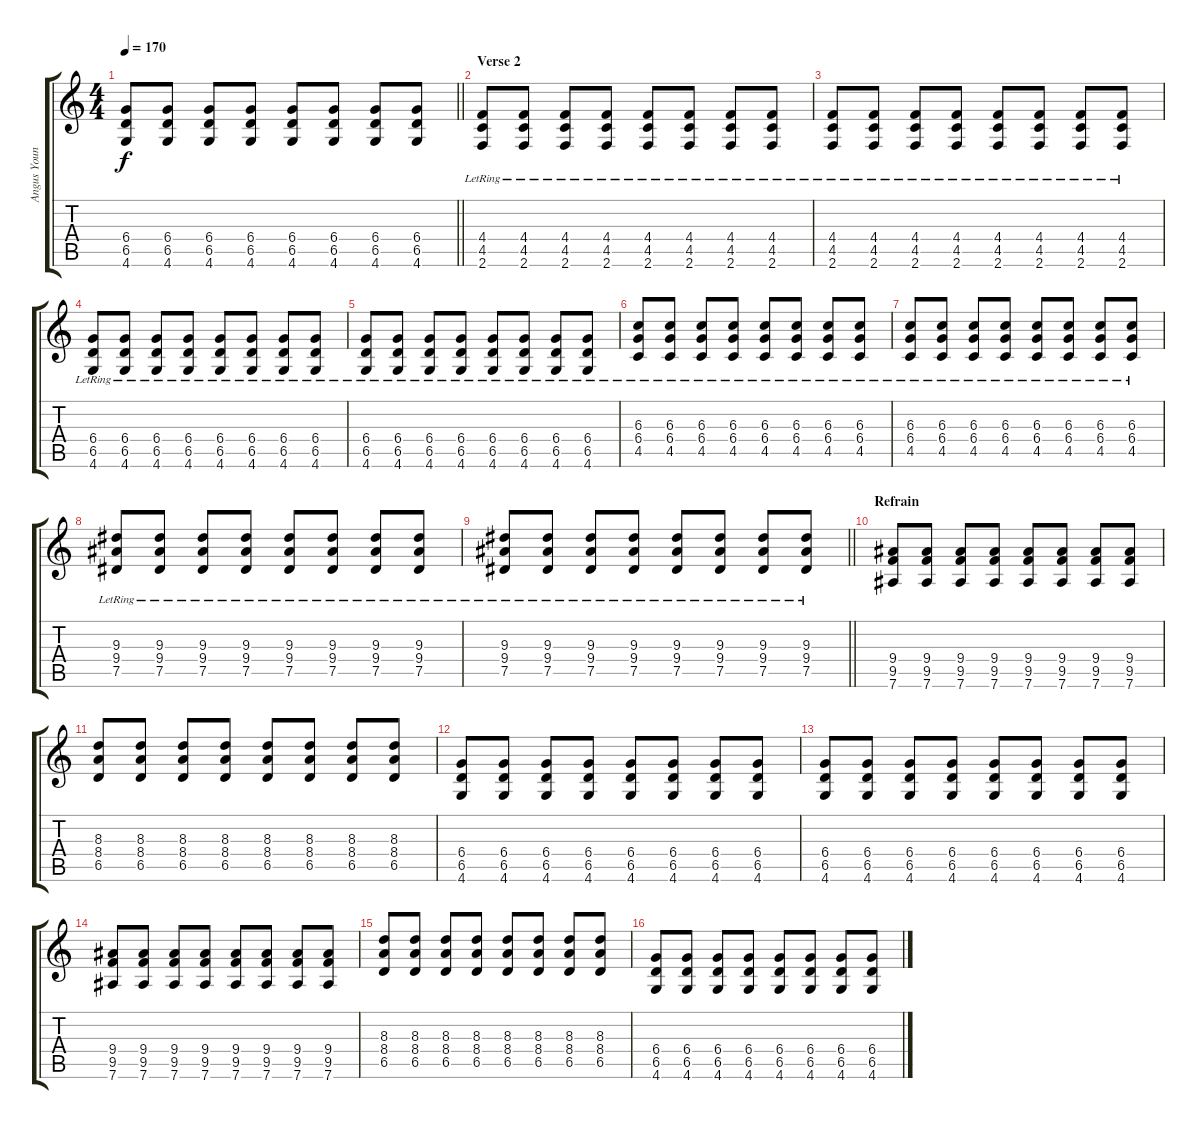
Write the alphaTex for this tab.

\track ("Angus Young (Bernd)" "Angus Youn") {instrument overdrivenguitar}
\staff {score tabs}
\tuning (Eb4 Bb3 Gb3 Db3 Ab2 Eb2) {hide}
\ts (4 4)
\tempo 170
\clef g2
\barLineRight lightlight
\ks c
(6.4 6.5 4.6).8{dy f} (6.4 6.5 4.6).8 (6.4 6.5 4.6).8 (6.4 6.5 4.6).8 (6.4 6.5 4.6).8 (6.4 6.5 4.6).8 (6.4 6.5 4.6).8 (6.4 6.5 4.6).8 |
\section ("" "Verse 2")
(4.4{lr} 4.5{lr} 2.6{lr}).8 (4.4{lr} 4.5{lr} 2.6{lr}).8 (4.4{lr} 4.5{lr} 2.6{lr}).8 (4.4{lr} 4.5{lr} 2.6{lr}).8 (4.4{lr} 4.5{lr} 2.6{lr}).8 (4.4{lr} 4.5{lr} 2.6{lr}).8 (4.4{lr} 4.5{lr} 2.6{lr}).8 (4.4{lr} 4.5{lr} 2.6{lr}).8 |
(4.4{lr} 4.5{lr} 2.6{lr}).8 (4.4{lr} 4.5{lr} 2.6{lr}).8 (4.4{lr} 4.5{lr} 2.6{lr}).8 (4.4{lr} 4.5{lr} 2.6{lr}).8 (4.4{lr} 4.5{lr} 2.6{lr}).8 (4.4{lr} 4.5{lr} 2.6{lr}).8 (4.4{lr} 4.5{lr} 2.6{lr}).8 (4.4{lr} 4.5{lr} 2.6{lr}).8 |
(6.4{lr} 6.5{lr} 4.6{lr}).8 (6.4{lr} 6.5{lr} 4.6{lr}).8 (6.4{lr} 6.5{lr} 4.6{lr}).8 (6.4{lr} 6.5{lr} 4.6{lr}).8 (6.4{lr} 6.5{lr} 4.6{lr}).8 (6.4{lr} 6.5{lr} 4.6{lr}).8 (6.4{lr} 6.5{lr} 4.6{lr}).8 (6.4{lr} 6.5{lr} 4.6{lr}).8 |
(6.4{lr} 6.5{lr} 4.6{lr}).8 (6.4{lr} 6.5{lr} 4.6{lr}).8 (6.4{lr} 6.5{lr} 4.6{lr}).8 (6.4{lr} 6.5{lr} 4.6{lr}).8 (6.4{lr} 6.5{lr} 4.6{lr}).8 (6.4{lr} 6.5{lr} 4.6{lr}).8 (6.4{lr} 6.5{lr} 4.6{lr}).8 (6.4{lr} 6.5{lr} 4.6{lr}).8 |
(6.3{lr} 6.4{lr} 4.5{lr}).8 (6.3{lr} 6.4{lr} 4.5{lr}).8 (6.3{lr} 6.4{lr} 4.5{lr}).8 (6.3{lr} 6.4{lr} 4.5{lr}).8 (6.3{lr} 6.4{lr} 4.5{lr}).8 (6.3{lr} 6.4{lr} 4.5{lr}).8 (6.3{lr} 6.4{lr} 4.5{lr}).8 (6.3{lr} 6.4{lr} 4.5{lr}).8 |
(6.3{lr} 6.4{lr} 4.5{lr}).8 (6.3{lr} 6.4{lr} 4.5{lr}).8 (6.3{lr} 6.4{lr} 4.5{lr}).8 (6.3{lr} 6.4{lr} 4.5{lr}).8 (6.3{lr} 6.4{lr} 4.5{lr}).8 (6.3{lr} 6.4{lr} 4.5{lr}).8 (6.3{lr} 6.4{lr} 4.5{lr}).8 (6.3{lr} 6.4{lr} 4.5{lr}).8 |
(9.3{lr} 9.4{lr} 7.5{lr}).8 (9.3{lr} 9.4{lr} 7.5{lr}).8 (9.3{lr} 9.4{lr} 7.5{lr}).8 (9.3{lr} 9.4{lr} 7.5{lr}).8 (9.3{lr} 9.4{lr} 7.5{lr}).8 (9.3{lr} 9.4{lr} 7.5{lr}).8 (9.3{lr} 9.4{lr} 7.5{lr}).8 (9.3{lr} 9.4{lr} 7.5{lr}).8 |
\barLineRight lightlight
(9.3{lr} 9.4{lr} 7.5{lr}).8 (9.3{lr} 9.4{lr} 7.5{lr}).8 (9.3{lr} 9.4{lr} 7.5{lr}).8 (9.3{lr} 9.4{lr} 7.5{lr}).8 (9.3{lr} 9.4{lr} 7.5{lr}).8 (9.3{lr} 9.4{lr} 7.5{lr}).8 (9.3{lr} 9.4{lr} 7.5{lr}).8 (9.3{lr} 9.4{lr} 7.5{lr}).8 |
\section ("" "Refrain")
(9.4 9.5 7.6).8 (9.4 9.5 7.6).8 (9.4 9.5 7.6).8 (9.4 9.5 7.6).8 (9.4 9.5 7.6).8 (9.4 9.5 7.6).8 (9.4 9.5 7.6).8 (9.4 9.5 7.6).8 |
(8.3 8.4 6.5).8 (8.3 8.4 6.5).8 (8.3 8.4 6.5).8 (8.3 8.4 6.5).8 (8.3 8.4 6.5).8 (8.3 8.4 6.5).8 (8.3 8.4 6.5).8 (8.3 8.4 6.5).8 |
(6.4 6.5 4.6).8 (6.4 6.5 4.6).8 (6.4 6.5 4.6).8 (6.4 6.5 4.6).8 (6.4 6.5 4.6).8 (6.4 6.5 4.6).8 (6.4 6.5 4.6).8 (6.4 6.5 4.6).8 |
(6.4 6.5 4.6).8 (6.4 6.5 4.6).8 (6.4 6.5 4.6).8 (6.4 6.5 4.6).8 (6.4 6.5 4.6).8 (6.4 6.5 4.6).8 (6.4 6.5 4.6).8 (6.4 6.5 4.6).8 |
(9.4 9.5 7.6).8 (9.4 9.5 7.6).8 (9.4 9.5 7.6).8 (9.4 9.5 7.6).8 (9.4 9.5 7.6).8 (9.4 9.5 7.6).8 (9.4 9.5 7.6).8 (9.4 9.5 7.6).8 |
(8.3 8.4 6.5).8 (8.3 8.4 6.5).8 (8.3 8.4 6.5).8 (8.3 8.4 6.5).8 (8.3 8.4 6.5).8 (8.3 8.4 6.5).8 (8.3 8.4 6.5).8 (8.3 8.4 6.5).8 |
(6.4 6.5 4.6).8 (6.4 6.5 4.6).8 (6.4 6.5 4.6).8 (6.4 6.5 4.6).8 (6.4 6.5 4.6).8 (6.4 6.5 4.6).8 (6.4 6.5 4.6).8 (6.4 6.5 4.6).8
